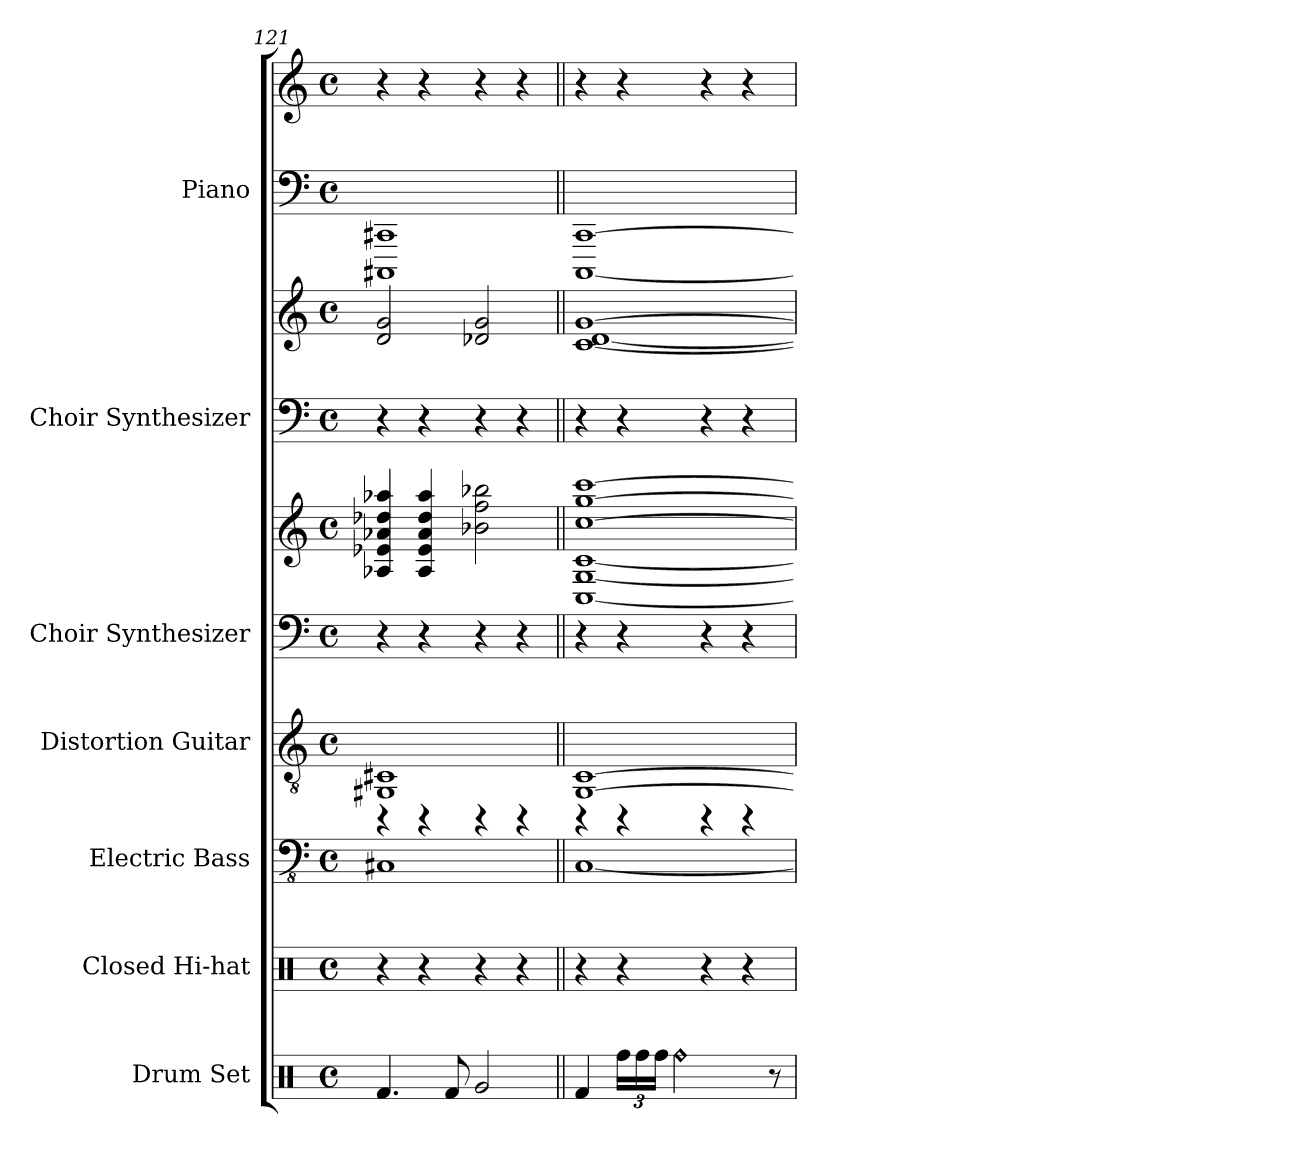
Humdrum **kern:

**kern	**kern	**kern	**kern	**kern	**kern	**kern	**kern	**kern	**kern
*part7	*part6	*part5	*part4	*part3	*part3	*part2	*part2	*part1	*part1
*staff10	*staff9	*staff8	*staff7	*staff6	*staff5	*staff4	*staff3	*staff2	*staff1
*I"Drum Set	*I"Closed Hi-hat	*I"Electric Bass	*I"Distortion Guitar	*I"Choir Synthesizer	*	*I"Choir Synthesizer	*	*I"Piano	*
*I'Drums	*I'Cl HH	*I'El. B.	*I'Dist. Guit.	*I'Synth.	*	*I'Synth.	*	*I'Pno.	*
*clefX	*clefX	*clefFv4	*clefGv2	*clefF4	*clefG2	*clefF4	*clefG2	*clefF4	*clefG2
*k[]	*k[]	*k[]	*k[]	*k[]	*k[]	*k[]	*k[]	*k[]	*k[]
*M4/4	*M4/4	*M4/4	*M4/4	*M4/4	*M4/4	*M4/4	*M4/4	*M4/4	*M4/4
*met(c)	*met(c)	*met(c)	*met(c)	*met(c)	*met(c)	*met(c)	*met(c)	*met(c)	*met(c)
=121	=121	=121	=121	=121	=121	=121	=121	=121	=121
*	*	*	*^	*	*	*	*	*	*
4.Rf	4r	1CC#X	1C#X 1GG#X	4r	4r	4dd-X 4aa-X 4A-X 4a-X 4e-X	4r	2d 2g	1CC#X 1CCC#X	4r
.	4r	.	.	4r	4r	4aa- 4e- 4a- 4A- 4dd-	4r	.	.	4r
8Rf	.	.	.	.	.	.	.	.	.	.
2Rg	4r	.	.	4r	4r	2ff 2bb-X 2b-X	4r	2d-X 2g	.	4r
.	4r	.	.	4r	4r	.	4r	.	.	4r
=122||	=122||	=122||	=122||	=122||	=122||	=122||	=122||	=122||	=122||	=122||
4Rf	4r	[1CC	[1C [1GG	4r	4r	[1c [1G [1C [1cc [1gg [1ccc	4r	[1c [1d [1g	[1CC [1CCC	4r
24RffLL	4r	.	.	4r	4r	.	4r	.	.	4r
24Rff	.	.	.	.	.	.	.	.	.	.
24RffJJ	.	.	.	.	.	.	.	.	.	.
!LO:N:head=diamond	!	!	!	!	!	!	!	!	!	!
2Rff	.	.	.	.	.	.	.	.	.	.
.	4r	.	.	4r	4r	.	4r	.	.	4r
.	4r	.	.	4r	4r	.	4r	.	.	4r
8r	.	.	.	.	.	.	.	.	.	.
*	*	*	*v	*v	*	*	*	*	*	*
=	=	=	=	=	=	=	=	=	=
*-	*-	*-	*-	*-	*-	*-	*-	*-	*-
